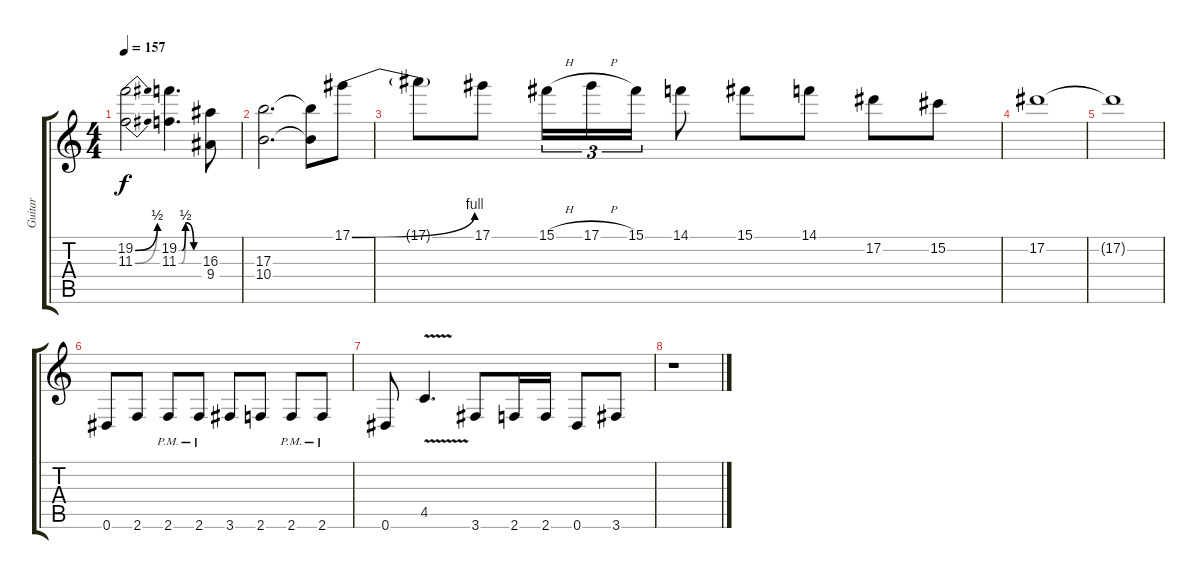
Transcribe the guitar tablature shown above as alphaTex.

\track ("Guitar" "Guitar") {instrument distortionguitar}
\staff {score tabs}
\tuning (Eb4 Bb3 Gb3 Db3 Ab2 Eb2) {hide}
\ts (4 4)
\tempo 157
\clef g2
\ks c
(19.2{be (bend 0 0 60 2)} 11.3{be (bend 0 0 60 2)}).2{dy f} (19.2{be (custom 0 0 9 0 20 2 45 0 60 0)} 11.3{be (custom 0 0 8 0 20 2 45 0 60 0)}).4{d} (16.3 9.4).8 |
(17.3 10.4).2{d} (17.3{t} 10.4{t}).8 17.1{be (bend 0 0 60 4)}.8 |
17.1{t}.8 17.1.8 15.1{h}.16{tu (3 2)} 17.1{h}.16{tu (3 2)} 15.1.16{tu (3 2)} 14.1.8 15.1.8 14.1.8 17.2.8 15.2.8 |
17.2.1 |
17.2{t}.1 |
0.6.8 2.6.8 2.6{pm}.8 2.6{pm}.8 3.6.8 2.6.8 2.6{pm}.8 2.6{pm}.8 |
0.6.8 4.5{v}.4{d} 3.6.8 2.6.16 2.6.16 0.6.8 3.6.8 |
r.1
